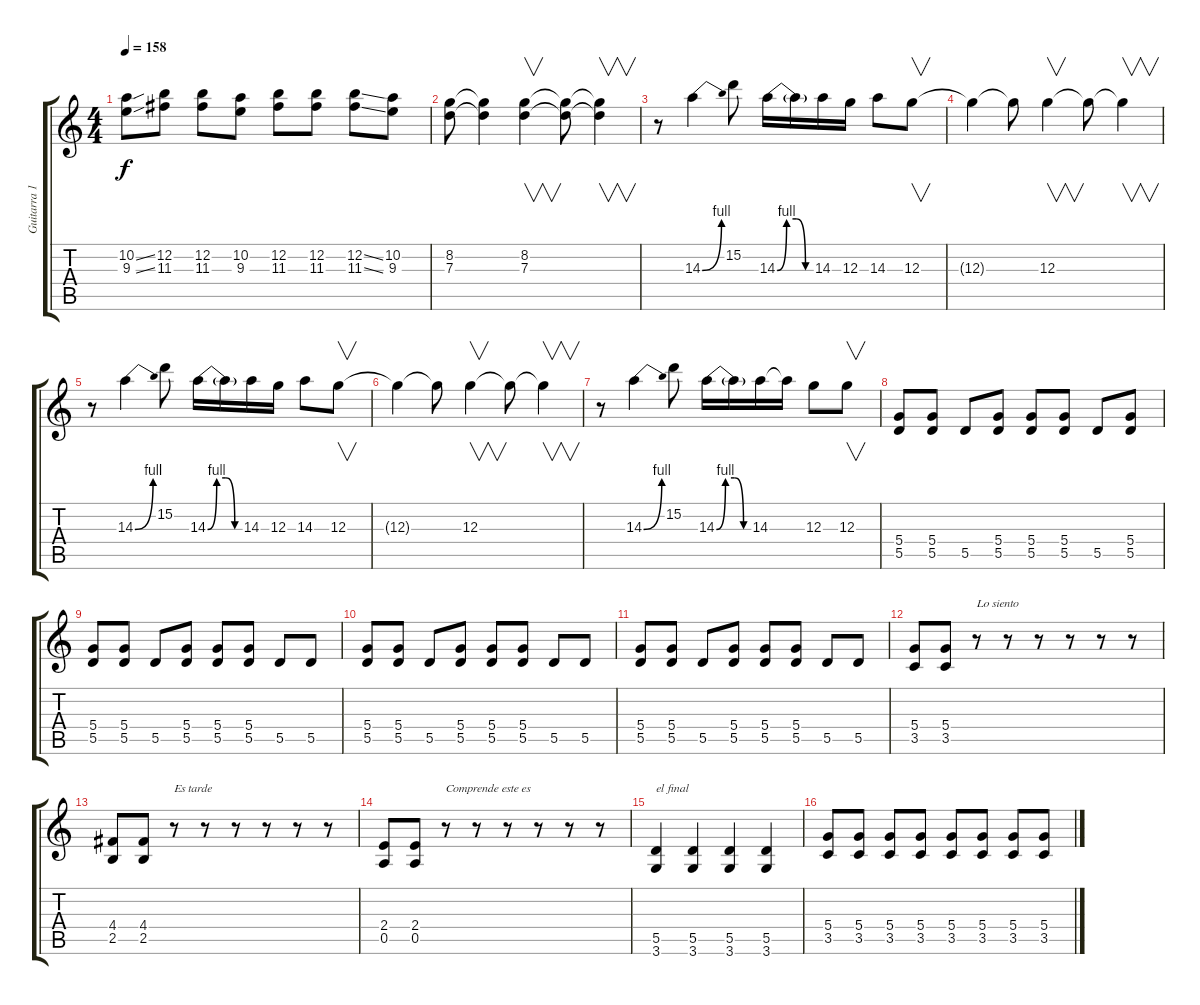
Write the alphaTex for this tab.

\track ("Guitarra 1" "Guitarra 1") {instrument electricguitarmuted}
\staff {score tabs}
\tuning (E4 B3 G3 D3 A2 E2) {hide}
\ts (4 4)
\tempo 158
\clef g2
\ks c
(10.2{ss} 9.3{ss}).8{dy f} (12.2 11.3).8 (12.2 11.3).8 (10.2 9.3).8 (12.2 11.3).8 (12.2 11.3).8 (12.2{ss} 11.3{ss}).8 (10.2 9.3).8 |
(8.2 7.3).8 (8.2{t} 7.3{t}).4 (8.2 7.3).4{v} (8.2{t} 7.3{t}).8 (8.2{t} 7.3{t}).4{v} |
r.8 14.3{be (bend 0 0 60 4)}.4 15.2.8 14.3{be (custom 0 0 15 4 30 4 45 0 60 0)}.16 14.3{t}.16 14.3.16 12.3.16 14.3.8 12.3.8{v} |
12.3{t}.4 12.3{t}.8 12.3.4{v} 12.3{t}.8 12.3{t}.4{v} |
r.8 14.3{be (bend 0 0 60 4)}.4 15.2.8 14.3{be (custom 0 0 15 4 30 4 45 0 60 0)}.16 14.3{t}.16 14.3.16 12.3.16 14.3.8 12.3.8{v} |
12.3{t}.4 12.3{t}.8 12.3.4{v} 12.3{t}.8 12.3{t}.4{v} |
r.8 14.3{be (bend 0 0 60 4)}.4 15.2.8 14.3{be (custom 0 0 15 4 30 4 45 0 60 0)}.16 14.3{t}.16 14.3.16 14.3{t}.16 12.3.8 12.3.8{v} |
(5.4 5.5).8{instrument electricguitarmuted} (5.4 5.5).8 5.5.8 (5.4 5.5).8 (5.4 5.5).8 (5.4 5.5).8 5.5.8 (5.4 5.5).8 |
(5.4 5.5).8 (5.4 5.5).8 5.5.8 (5.4 5.5).8 (5.4 5.5).8 (5.4 5.5).8 5.5.8 5.5.8 |
(5.4 5.5).8 (5.4 5.5).8 5.5.8 (5.4 5.5).8 (5.4 5.5).8 (5.4 5.5).8 5.5.8 5.5.8 |
(5.4 5.5).8 (5.4 5.5).8 5.5.8 (5.4 5.5).8 (5.4 5.5).8 (5.4 5.5).8 5.5.8 5.5.8 |
(5.4 3.5).8 (5.4 3.5).8 r.8{txt "Lo siento"} r.8 r.8 r.8 r.8 r.8 |
(4.4 2.5).8 (4.4 2.5).8 r.8{txt "Es tarde"} r.8 r.8 r.8 r.8 r.8 |
(2.4 0.5).8 (2.4 0.5).8 r.8{txt "Comprende este es"} r.8 r.8 r.8 r.8 r.8 |
(5.5 3.6).4{txt "el final"} (5.5 3.6).4 (5.5 3.6).4 (5.5 3.6).4 |
(5.4 3.5).8 (5.4 3.5).8 (5.4 3.5).8 (5.4 3.5).8 (5.4 3.5).8 (5.4 3.5).8 (5.4 3.5).8 (5.4 3.5).8
